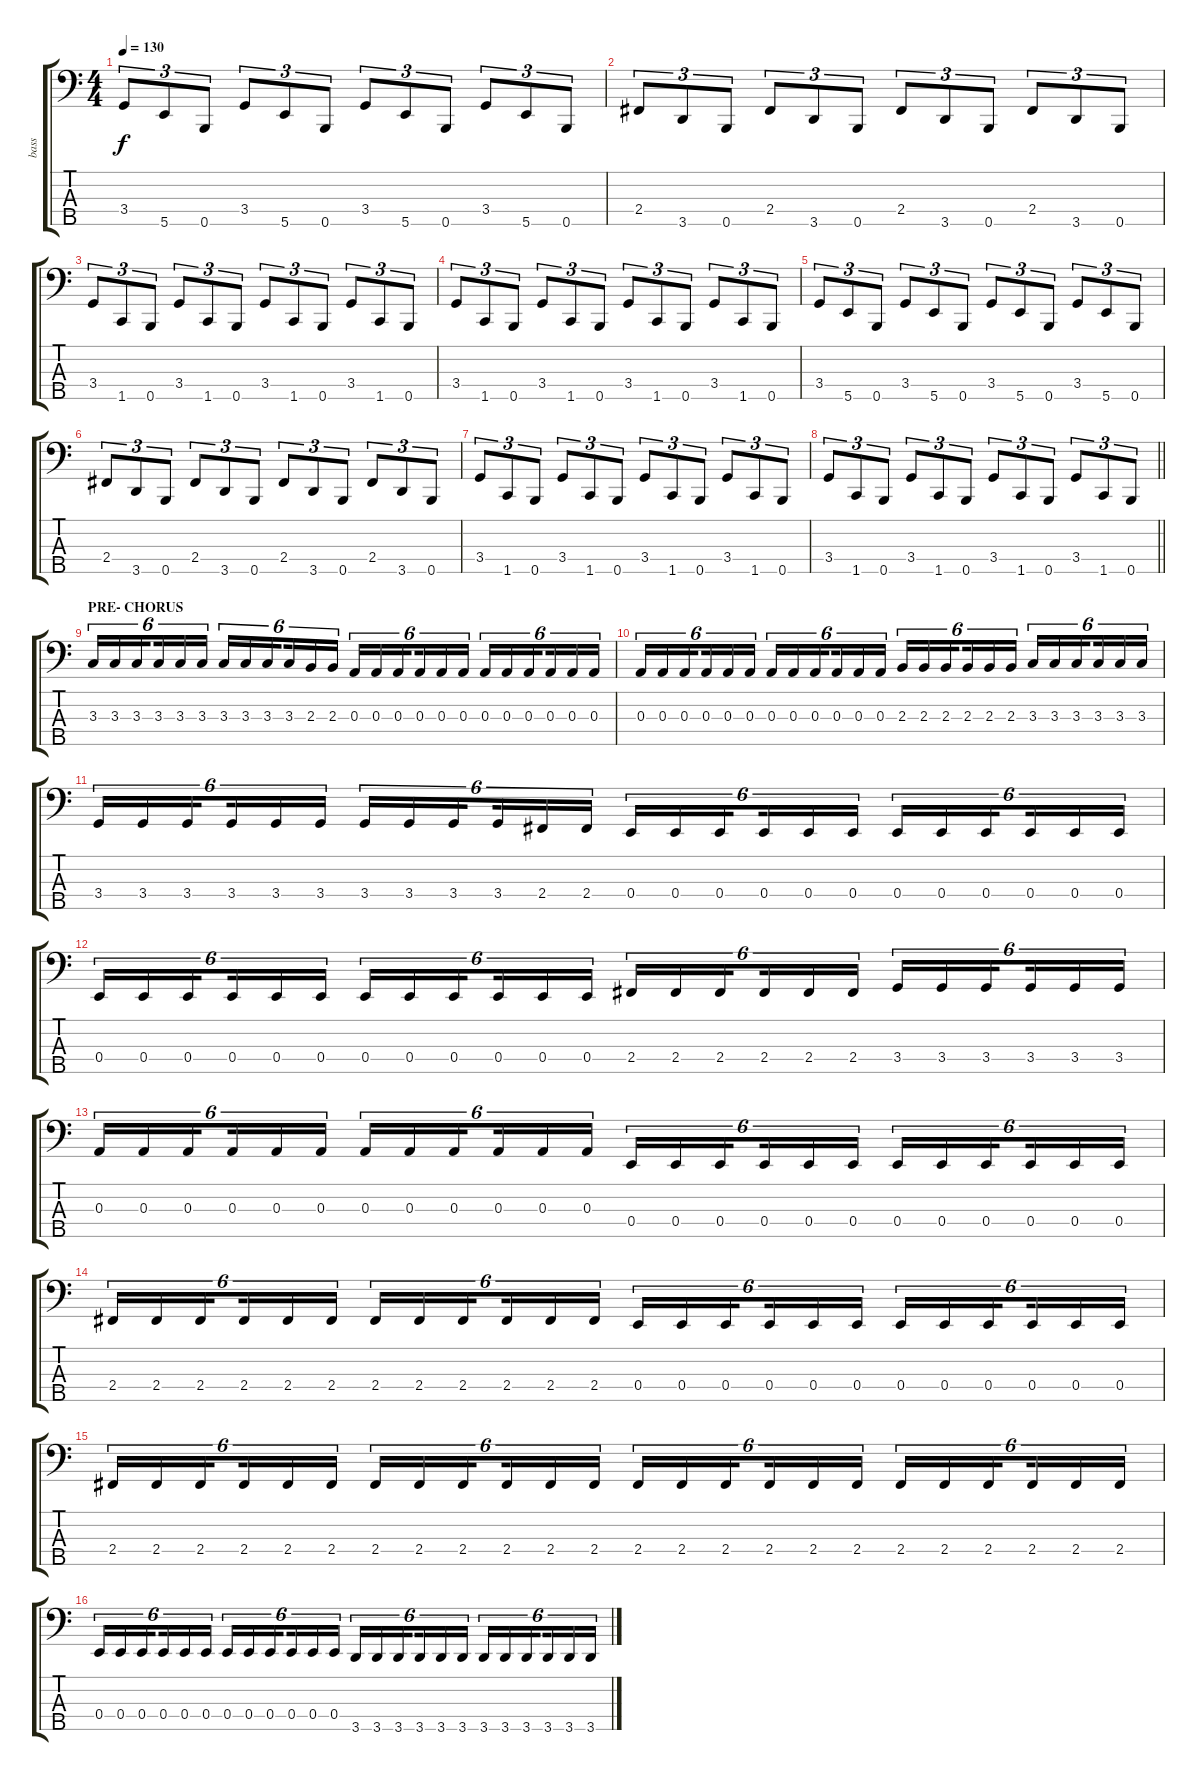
\track ("bass" "bass") {instrument electricbasspick}
\staff {score tabs}
\tuning (G2 D2 A1 E1 B0) {hide}
\ts (4 4)
\tempo 130
\clef f4
\ks c
3.4.8{tu (3 2) dy f} 5.5.8{tu (3 2)} 0.5.8{tu (3 2)} 3.4.8{tu (3 2)} 5.5.8{tu (3 2)} 0.5.8{tu (3 2)} 3.4.8{tu (3 2)} 5.5.8{tu (3 2)} 0.5.8{tu (3 2)} 3.4.8{tu (3 2)} 5.5.8{tu (3 2)} 0.5.8{tu (3 2)} |
2.4.8{tu (3 2)} 3.5.8{tu (3 2)} 0.5.8{tu (3 2)} 2.4.8{tu (3 2)} 3.5.8{tu (3 2)} 0.5.8{tu (3 2)} 2.4.8{tu (3 2)} 3.5.8{tu (3 2)} 0.5.8{tu (3 2)} 2.4.8{tu (3 2)} 3.5.8{tu (3 2)} 0.5.8{tu (3 2)} |
3.4.8{tu (3 2)} 1.5.8{tu (3 2)} 0.5.8{tu (3 2)} 3.4.8{tu (3 2)} 1.5.8{tu (3 2)} 0.5.8{tu (3 2)} 3.4.8{tu (3 2)} 1.5.8{tu (3 2)} 0.5.8{tu (3 2)} 3.4.8{tu (3 2)} 1.5.8{tu (3 2)} 0.5.8{tu (3 2)} |
3.4.8{tu (3 2)} 1.5.8{tu (3 2)} 0.5.8{tu (3 2)} 3.4.8{tu (3 2)} 1.5.8{tu (3 2)} 0.5.8{tu (3 2)} 3.4.8{tu (3 2)} 1.5.8{tu (3 2)} 0.5.8{tu (3 2)} 3.4.8{tu (3 2)} 1.5.8{tu (3 2)} 0.5.8{tu (3 2)} |
3.4.8{tu (3 2)} 5.5.8{tu (3 2)} 0.5.8{tu (3 2)} 3.4.8{tu (3 2)} 5.5.8{tu (3 2)} 0.5.8{tu (3 2)} 3.4.8{tu (3 2)} 5.5.8{tu (3 2)} 0.5.8{tu (3 2)} 3.4.8{tu (3 2)} 5.5.8{tu (3 2)} 0.5.8{tu (3 2)} |
2.4.8{tu (3 2)} 3.5.8{tu (3 2)} 0.5.8{tu (3 2)} 2.4.8{tu (3 2)} 3.5.8{tu (3 2)} 0.5.8{tu (3 2)} 2.4.8{tu (3 2)} 3.5.8{tu (3 2)} 0.5.8{tu (3 2)} 2.4.8{tu (3 2)} 3.5.8{tu (3 2)} 0.5.8{tu (3 2)} |
3.4.8{tu (3 2)} 1.5.8{tu (3 2)} 0.5.8{tu (3 2)} 3.4.8{tu (3 2)} 1.5.8{tu (3 2)} 0.5.8{tu (3 2)} 3.4.8{tu (3 2)} 1.5.8{tu (3 2)} 0.5.8{tu (3 2)} 3.4.8{tu (3 2)} 1.5.8{tu (3 2)} 0.5.8{tu (3 2)} |
\barLineRight lightlight
3.4.8{tu (3 2)} 1.5.8{tu (3 2)} 0.5.8{tu (3 2)} 3.4.8{tu (3 2)} 1.5.8{tu (3 2)} 0.5.8{tu (3 2)} 3.4.8{tu (3 2)} 1.5.8{tu (3 2)} 0.5.8{tu (3 2)} 3.4.8{tu (3 2)} 1.5.8{tu (3 2)} 0.5.8{tu (3 2)} |
\section ("" "PRE- CHORUS")
3.3.16{tu (6 4)} 3.3.16{tu (6 4)} 3.3.16{tu (6 4) beam splitsecondary} 3.3.16{tu (6 4)} 3.3.16{tu (6 4)} 3.3.16{tu (6 4)} 3.3.16{tu (6 4)} 3.3.16{tu (6 4)} 3.3.16{tu (6 4) beam splitsecondary} 3.3.16{tu (6 4)} 2.3.16{tu (6 4)} 2.3.16{tu (6 4)} 0.3.16{tu (6 4)} 0.3.16{tu (6 4)} 0.3.16{tu (6 4) beam splitsecondary} 0.3.16{tu (6 4)} 0.3.16{tu (6 4)} 0.3.16{tu (6 4)} 0.3.16{tu (6 4)} 0.3.16{tu (6 4)} 0.3.16{tu (6 4) beam splitsecondary} 0.3.16{tu (6 4)} 0.3.16{tu (6 4)} 0.3.16{tu (6 4)} |
0.3.16{tu (6 4)} 0.3.16{tu (6 4)} 0.3.16{tu (6 4) beam splitsecondary} 0.3.16{tu (6 4)} 0.3.16{tu (6 4)} 0.3.16{tu (6 4)} 0.3.16{tu (6 4)} 0.3.16{tu (6 4)} 0.3.16{tu (6 4) beam splitsecondary} 0.3.16{tu (6 4)} 0.3.16{tu (6 4)} 0.3.16{tu (6 4)} 2.3.16{tu (6 4)} 2.3.16{tu (6 4)} 2.3.16{tu (6 4) beam splitsecondary} 2.3.16{tu (6 4)} 2.3.16{tu (6 4)} 2.3.16{tu (6 4)} 3.3.16{tu (6 4)} 3.3.16{tu (6 4)} 3.3.16{tu (6 4) beam splitsecondary} 3.3.16{tu (6 4)} 3.3.16{tu (6 4)} 3.3.16{tu (6 4)} |
3.4.16{tu (6 4)} 3.4.16{tu (6 4)} 3.4.16{tu (6 4) beam splitsecondary} 3.4.16{tu (6 4)} 3.4.16{tu (6 4)} 3.4.16{tu (6 4)} 3.4.16{tu (6 4)} 3.4.16{tu (6 4)} 3.4.16{tu (6 4) beam splitsecondary} 3.4.16{tu (6 4)} 2.4.16{tu (6 4)} 2.4.16{tu (6 4)} 0.4.16{tu (6 4)} 0.4.16{tu (6 4)} 0.4.16{tu (6 4) beam splitsecondary} 0.4.16{tu (6 4)} 0.4.16{tu (6 4)} 0.4.16{tu (6 4)} 0.4.16{tu (6 4)} 0.4.16{tu (6 4)} 0.4.16{tu (6 4) beam splitsecondary} 0.4.16{tu (6 4)} 0.4.16{tu (6 4)} 0.4.16{tu (6 4)} |
0.4.16{tu (6 4)} 0.4.16{tu (6 4)} 0.4.16{tu (6 4) beam splitsecondary} 0.4.16{tu (6 4)} 0.4.16{tu (6 4)} 0.4.16{tu (6 4)} 0.4.16{tu (6 4)} 0.4.16{tu (6 4)} 0.4.16{tu (6 4) beam splitsecondary} 0.4.16{tu (6 4)} 0.4.16{tu (6 4)} 0.4.16{tu (6 4)} 2.4.16{tu (6 4)} 2.4.16{tu (6 4)} 2.4.16{tu (6 4) beam splitsecondary} 2.4.16{tu (6 4)} 2.4.16{tu (6 4)} 2.4.16{tu (6 4)} 3.4.16{tu (6 4)} 3.4.16{tu (6 4)} 3.4.16{tu (6 4) beam splitsecondary} 3.4.16{tu (6 4)} 3.4.16{tu (6 4)} 3.4.16{tu (6 4)} |
0.3.16{tu (6 4)} 0.3.16{tu (6 4)} 0.3.16{tu (6 4) beam splitsecondary} 0.3.16{tu (6 4)} 0.3.16{tu (6 4)} 0.3.16{tu (6 4)} 0.3.16{tu (6 4)} 0.3.16{tu (6 4)} 0.3.16{tu (6 4) beam splitsecondary} 0.3.16{tu (6 4)} 0.3.16{tu (6 4)} 0.3.16{tu (6 4)} 0.4.16{tu (6 4)} 0.4.16{tu (6 4)} 0.4.16{tu (6 4) beam splitsecondary} 0.4.16{tu (6 4)} 0.4.16{tu (6 4)} 0.4.16{tu (6 4)} 0.4.16{tu (6 4)} 0.4.16{tu (6 4)} 0.4.16{tu (6 4) beam splitsecondary} 0.4.16{tu (6 4)} 0.4.16{tu (6 4)} 0.4.16{tu (6 4)} |
2.4.16{tu (6 4)} 2.4.16{tu (6 4)} 2.4.16{tu (6 4) beam splitsecondary} 2.4.16{tu (6 4)} 2.4.16{tu (6 4)} 2.4.16{tu (6 4)} 2.4.16{tu (6 4)} 2.4.16{tu (6 4)} 2.4.16{tu (6 4) beam splitsecondary} 2.4.16{tu (6 4)} 2.4.16{tu (6 4)} 2.4.16{tu (6 4)} 0.4.16{tu (6 4)} 0.4.16{tu (6 4)} 0.4.16{tu (6 4) beam splitsecondary} 0.4.16{tu (6 4)} 0.4.16{tu (6 4)} 0.4.16{tu (6 4)} 0.4.16{tu (6 4)} 0.4.16{tu (6 4)} 0.4.16{tu (6 4) beam splitsecondary} 0.4.16{tu (6 4)} 0.4.16{tu (6 4)} 0.4.16{tu (6 4)} |
2.4.16{tu (6 4)} 2.4.16{tu (6 4)} 2.4.16{tu (6 4) beam splitsecondary} 2.4.16{tu (6 4)} 2.4.16{tu (6 4)} 2.4.16{tu (6 4)} 2.4.16{tu (6 4)} 2.4.16{tu (6 4)} 2.4.16{tu (6 4) beam splitsecondary} 2.4.16{tu (6 4)} 2.4.16{tu (6 4)} 2.4.16{tu (6 4)} 2.4.16{tu (6 4)} 2.4.16{tu (6 4)} 2.4.16{tu (6 4) beam splitsecondary} 2.4.16{tu (6 4)} 2.4.16{tu (6 4)} 2.4.16{tu (6 4)} 2.4.16{tu (6 4)} 2.4.16{tu (6 4)} 2.4.16{tu (6 4) beam splitsecondary} 2.4.16{tu (6 4)} 2.4.16{tu (6 4)} 2.4.16{tu (6 4)} |
0.4.16{tu (6 4)} 0.4.16{tu (6 4)} 0.4.16{tu (6 4) beam splitsecondary} 0.4.16{tu (6 4)} 0.4.16{tu (6 4)} 0.4.16{tu (6 4)} 0.4.16{tu (6 4)} 0.4.16{tu (6 4)} 0.4.16{tu (6 4) beam splitsecondary} 0.4.16{tu (6 4)} 0.4.16{tu (6 4)} 0.4.16{tu (6 4)} 3.5.16{tu (6 4)} 3.5.16{tu (6 4)} 3.5.16{tu (6 4) beam splitsecondary} 3.5.16{tu (6 4)} 3.5.16{tu (6 4)} 3.5.16{tu (6 4)} 3.5.16{tu (6 4)} 3.5.16{tu (6 4)} 3.5.16{tu (6 4) beam splitsecondary} 3.5.16{tu (6 4)} 3.5.16{tu (6 4)} 3.5.16{tu (6 4)}
